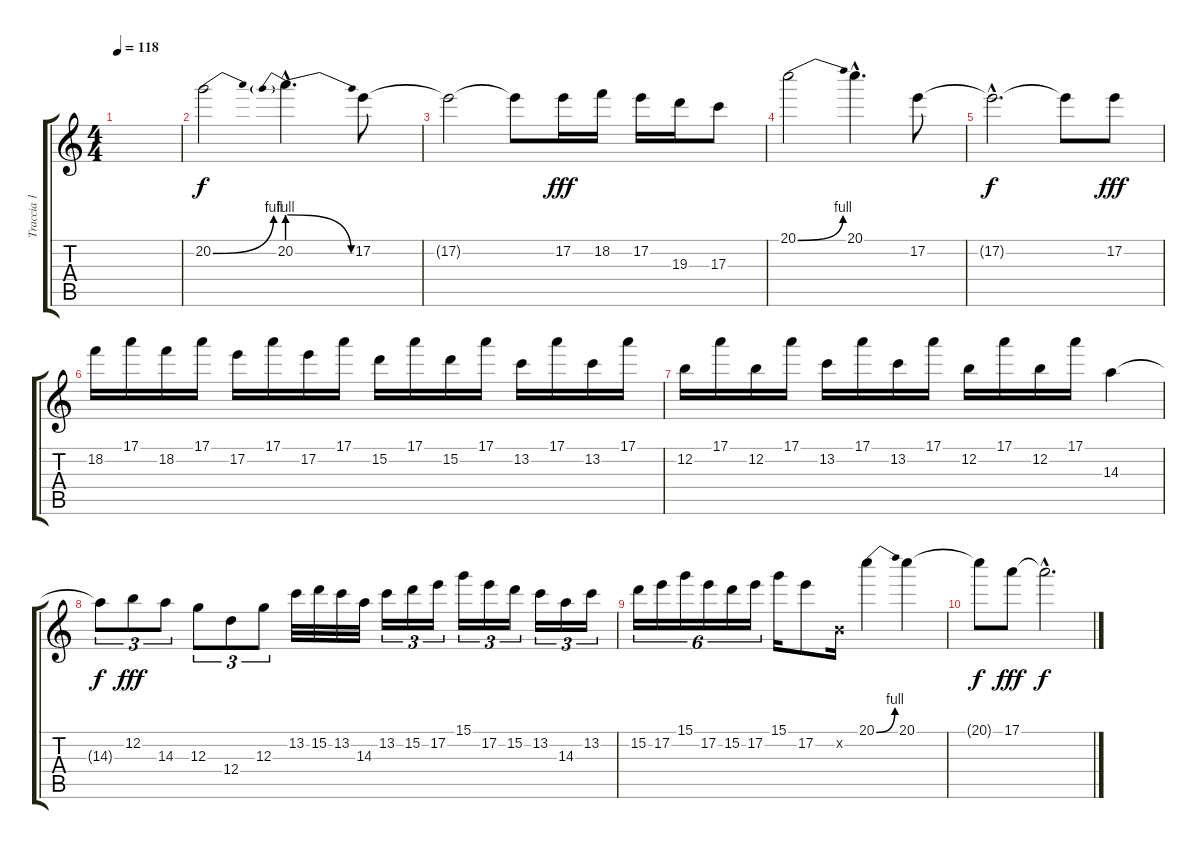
\track ("Traccia 1" "Traccia 1") {instrument acousticguitarsteel}
\staff {score tabs}
\tuning (E4 B3 G3 D3 A2 E2) {hide}
\ts (4 4)
\tempo 118
\clef g2
\ks c
|
20.2{be (bend 0 0 60 4)}.2{instrument overdrivenguitar} 20.2{be (prebendrelease 0 4 60 0) hac}.4{d} 17.2.8 |
17.2{t}.2{dy f} 17.2{t}.8 17.2.16{dy fff} 18.2.16 17.2.16 19.3.16 17.3.8 |
20.1{be (bend 0 0 60 4)}.2 20.1{hac}.4{d} 17.2.8 |
17.2{hac t}.2{d dy f} 17.2{t}.8 17.2.8{dy fff} |
18.2.16 17.1.16 18.2.16 17.1.16 17.2.16 17.1.16 17.2.16 17.1.16 15.2.16 17.1.16 15.2.16 17.1.16 13.2.16 17.1.16 13.2.16 17.1.16 |
12.2.16 17.1.16 12.2.16 17.1.16 13.2.16 17.1.16 13.2.16 17.1.16 12.2.16 17.1.16 12.2.16 17.1.16 14.3.4 |
14.3{t}.8{tu (3 2) dy f} 12.2.8{tu (3 2) dy fff} 14.3.8{tu (3 2)} 12.3.8{tu (3 2)} 12.4.8{tu (3 2)} 12.3.8{tu (3 2)} 13.2.32 15.2.32 13.2.32 14.3.32 13.2.16{tu (3 2)} 15.2.16{tu (3 2)} 17.2.16{tu (3 2)} 15.1.16{tu (3 2)} 17.2.16{tu (3 2)} 15.2.16{tu (3 2)} 13.2.16{tu (3 2)} 14.3.16{tu (3 2)} 13.2.16{tu (3 2)} |
15.2.16{tu (6 4)} 17.2.16{tu (6 4)} 15.1.16{tu (6 4)} 17.2.16{tu (6 4)} 15.2.16{tu (6 4)} 17.2.16{tu (6 4)} 15.1.16 17.2.8 0.2{x}.16 20.1{be (bend 0 0 60 4)}.4 20.1.4 |
20.1{t}.8{dy f} 17.1.8{dy fff} 17.1{hac t}.2{d dy f}
